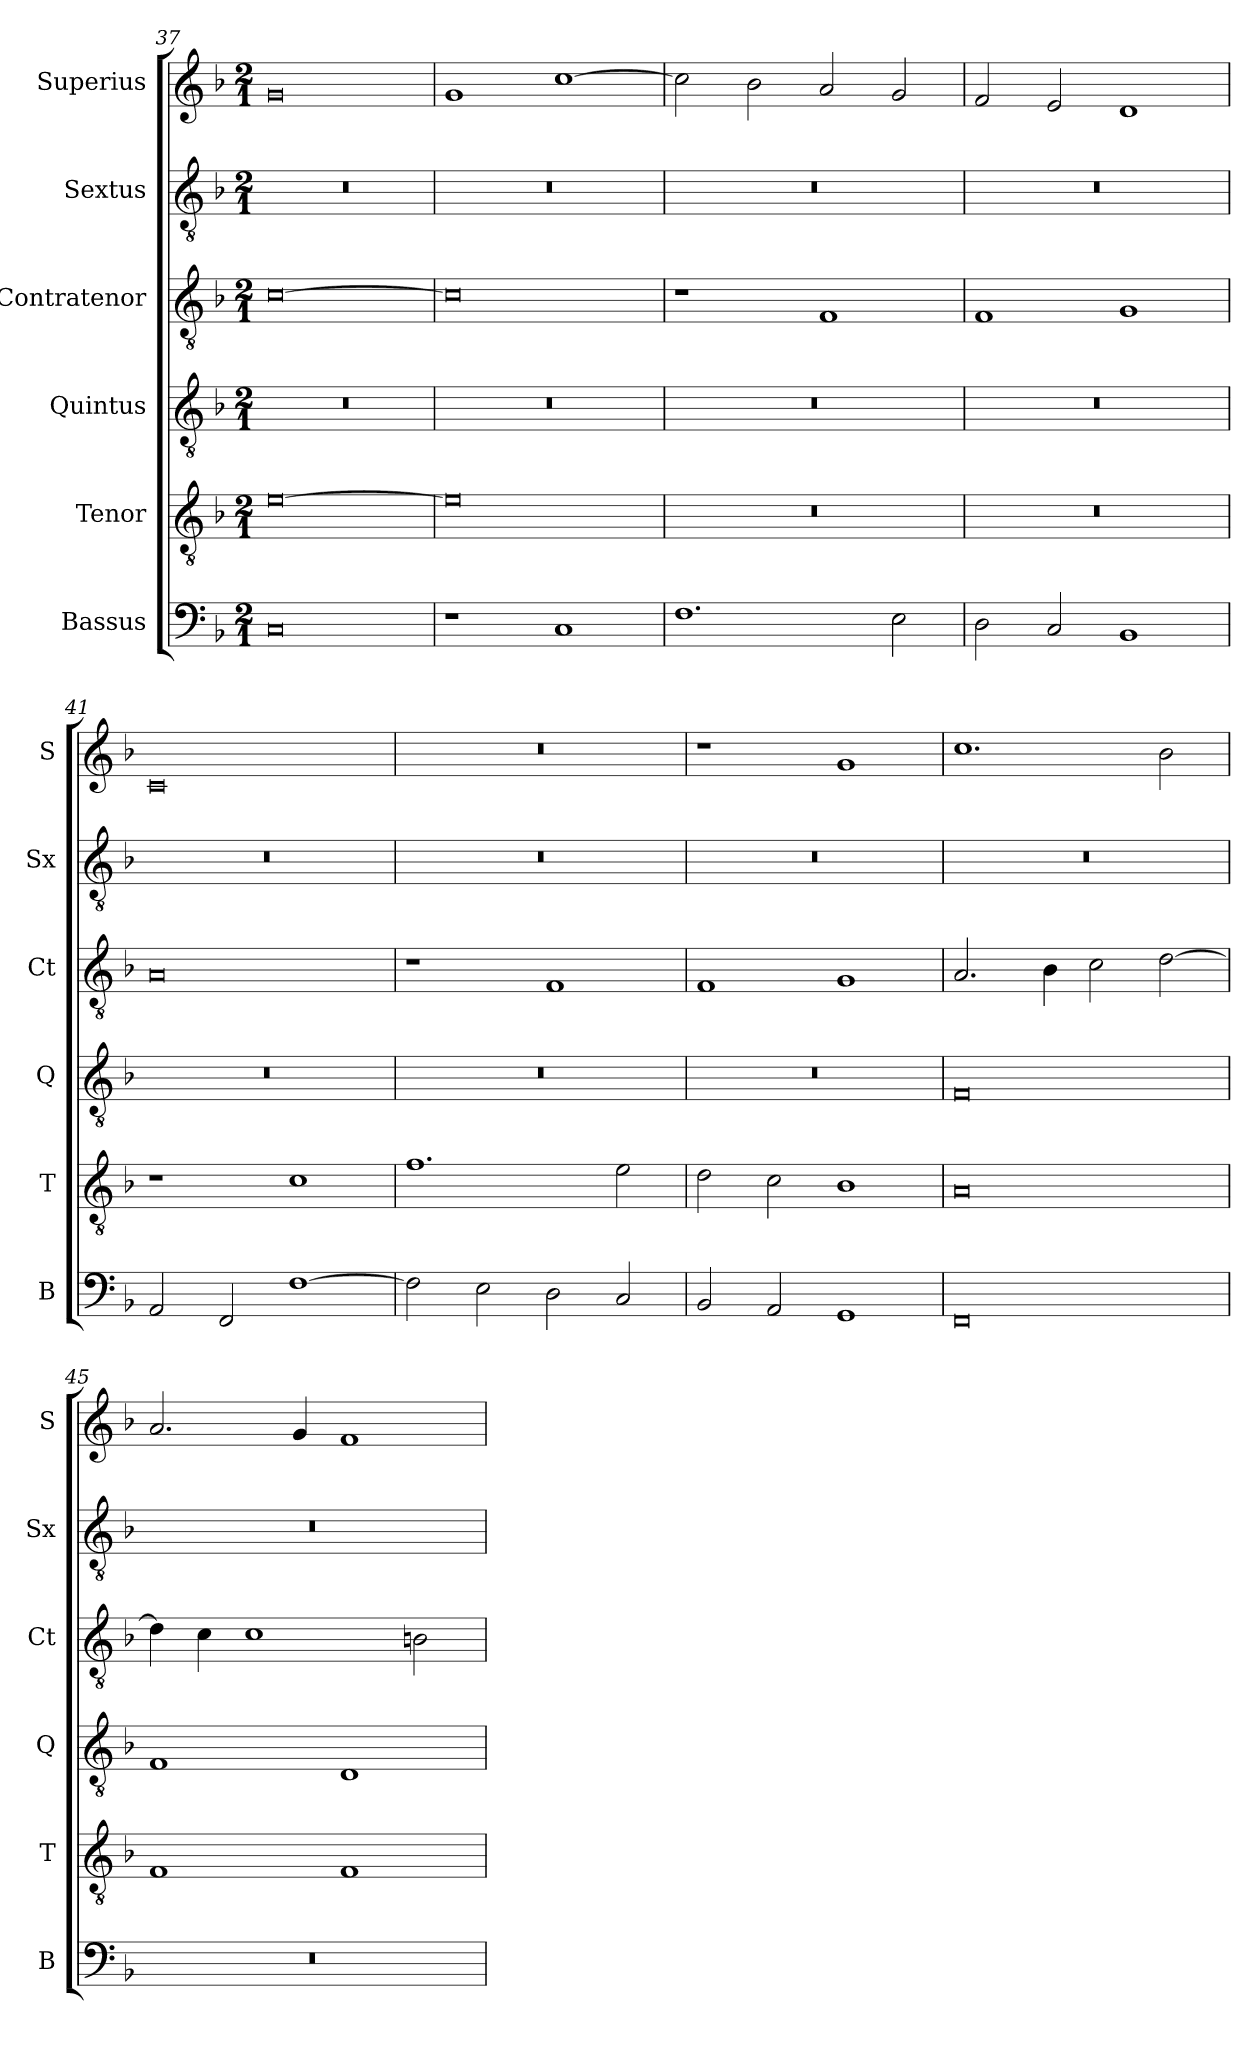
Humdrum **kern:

**kern	**kern	**kern	**kern	**kern	**kern
*part6	*part5	*part4	*part3	*part2	*part1
*staff6	*staff5	*staff4	*staff3	*staff2	*staff1
*I"Bassus	*I"Tenor	*I"Quintus	*I"Contratenor	*I"Sextus	*I"Superius
*I'B	*I'T	*I'Q	*I'Ct	*I'Sx	*I'S
*clefF4	*clefGv2	*clefGv2	*clefGv2	*clefGv2	*clefG2
*k[b-]	*k[b-]	*k[b-]	*k[b-]	*k[b-]	*k[b-]
*M2/1	*M2/1	*M2/1	*M2/1	*M2/1	*M2/1
=37	=37	=37	=37	=37	=37
0C	[0e	0r	[0c	0r	0g
=38	=38	=38	=38	=38	=38
1r	0e]	0r	0c]	0r	1g
1C	.	.	.	.	[1cc
=39	=39	=39	=39	=39	=39
1.F	0r	0r	1r	0r	2cc\]
.	.	.	.	.	2b-\
.	.	.	1F	.	2a/
2E\	.	.	.	.	2g/
=40	=40	=40	=40	=40	=40
2D\	0r	0r	1F	0r	2f/
2C/	.	.	.	.	2e/
1BB-	.	.	1G	.	1d
=41	=41	=41	=41	=41	=41
2AA/	1r	0r	0A	0r	0c
2FF/	.	.	.	.	.
[1F	1c	.	.	.	.
=42	=42	=42	=42	=42	=42
2F\]	1.f	0r	1r	0r	0r
2E\	.	.	.	.	.
2D\	.	.	1F	.	.
2C/	2e\	.	.	.	.
=43	=43	=43	=43	=43	=43
2BB-/	2d\	0r	1F	0r	1r
2AA/	2c\	.	.	.	.
1GG	1B-	.	1G	.	1g
=44	=44	=44	=44	=44	=44
0FF	0A	0F	2.A/	0r	1.cc
.	.	.	4B-\	.	.
.	.	.	2c\	.	.
.	.	.	[2d\	.	2b-\
=45	=45	=45	=45	=45	=45
0r	1F	1F	4d\]	0r	2.a/
.	.	.	4c\	.	.
.	.	.	1c	.	.
.	.	.	.	.	4g/
.	1F	1D	.	.	1f
.	.	.	2Bn\	.	.
=	=	=	=	=	=
*-	*-	*-	*-	*-	*-
